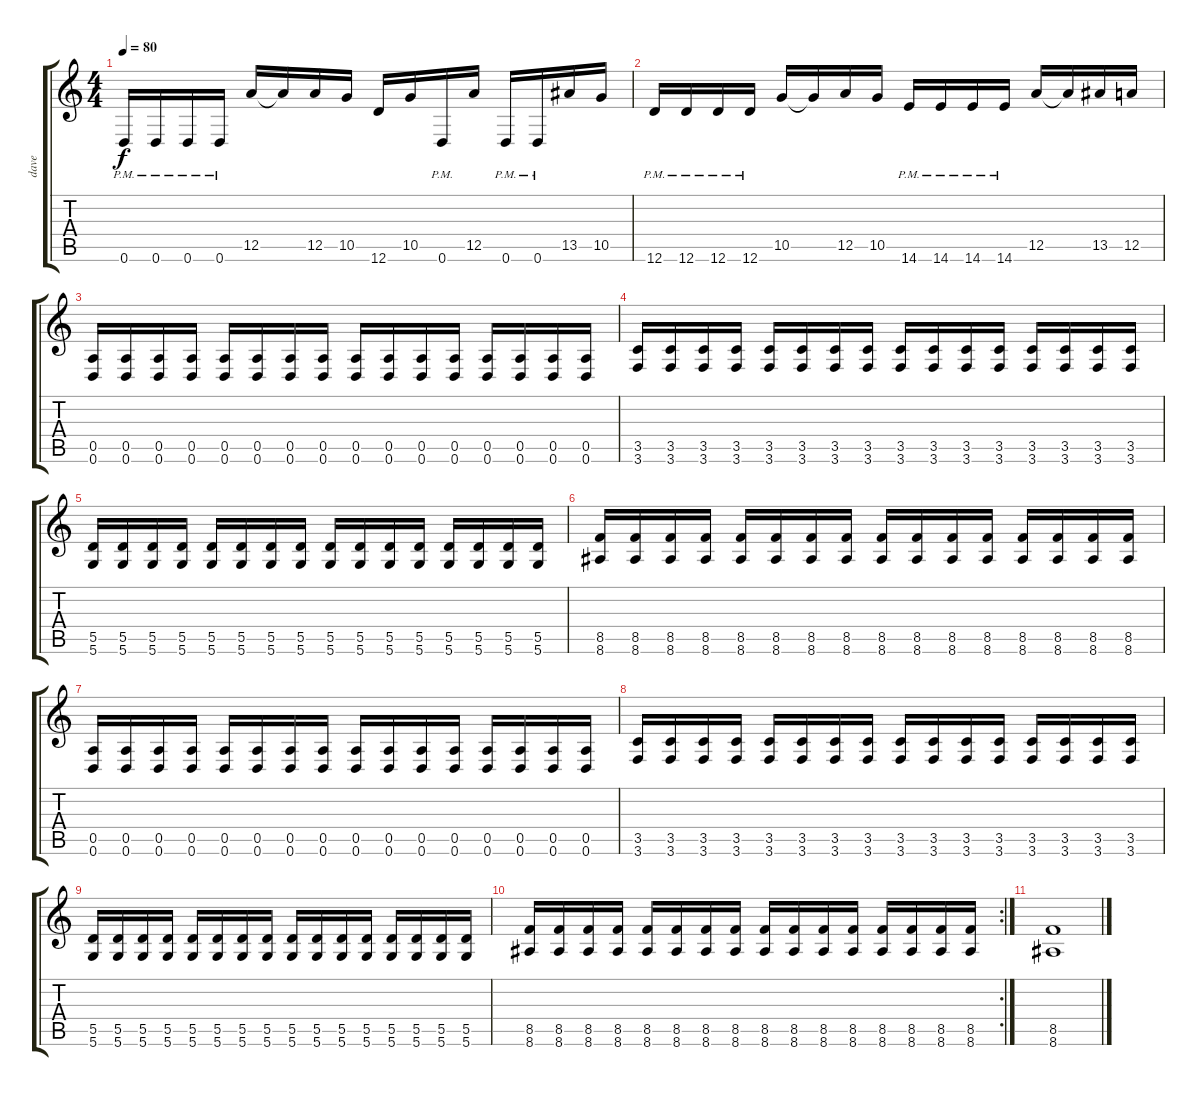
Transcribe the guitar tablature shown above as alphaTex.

\track ("dave" "dave") {instrument distortionguitar}
\staff {score tabs}
\tuning (E4 B3 G3 D3 A2 D2) {hide}
\ts (4 4)
\tempo 80
\clef g2
\ks c
0.6{pm}.16{dy f} 0.6{pm}.16 0.6{pm}.16 0.6{pm}.16 12.5.16 12.5{t}.16 12.5.16 10.5.16 12.6.16 10.5.16 0.6{pm}.16 12.5.16 0.6{pm}.16 0.6{pm}.16 13.5.16 10.5.16 |
12.6{pm}.16 12.6{pm}.16 12.6{pm}.16 12.6{pm}.16 10.5.16 10.5{t}.16 12.5.16 10.5.16 14.6{pm}.16 14.6{pm}.16 14.6{pm}.16 14.6{pm}.16 12.5.16 12.5{t}.16 13.5.16 12.5.16 |
(0.5 0.6).16 (0.5 0.6).16 (0.5 0.6).16 (0.5 0.6).16 (0.5 0.6).16 (0.5 0.6).16 (0.5 0.6).16 (0.5 0.6).16 (0.5 0.6).16 (0.5 0.6).16 (0.5 0.6).16 (0.5 0.6).16 (0.5 0.6).16 (0.5 0.6).16 (0.5 0.6).16 (0.5 0.6).16 |
(3.5 3.6).16 (3.5 3.6).16 (3.5 3.6).16 (3.5 3.6).16 (3.5 3.6).16 (3.5 3.6).16 (3.5 3.6).16 (3.5 3.6).16 (3.5 3.6).16 (3.5 3.6).16 (3.5 3.6).16 (3.5 3.6).16 (3.5 3.6).16 (3.5 3.6).16 (3.5 3.6).16 (3.5 3.6).16 |
(5.5 5.6).16 (5.5 5.6).16 (5.5 5.6).16 (5.5 5.6).16 (5.5 5.6).16 (5.5 5.6).16 (5.5 5.6).16 (5.5 5.6).16 (5.5 5.6).16 (5.5 5.6).16 (5.5 5.6).16 (5.5 5.6).16 (5.5 5.6).16 (5.5 5.6).16 (5.5 5.6).16 (5.5 5.6).16 |
(8.5 8.6).16 (8.5 8.6).16 (8.5 8.6).16 (8.5 8.6).16 (8.5 8.6).16 (8.5 8.6).16 (8.5 8.6).16 (8.5 8.6).16 (8.5 8.6).16 (8.5 8.6).16 (8.5 8.6).16 (8.5 8.6).16 (8.5 8.6).16 (8.5 8.6).16 (8.5 8.6).16 (8.5 8.6).16 |
(0.5 0.6).16 (0.5 0.6).16 (0.5 0.6).16 (0.5 0.6).16 (0.5 0.6).16 (0.5 0.6).16 (0.5 0.6).16 (0.5 0.6).16 (0.5 0.6).16 (0.5 0.6).16 (0.5 0.6).16 (0.5 0.6).16 (0.5 0.6).16 (0.5 0.6).16 (0.5 0.6).16 (0.5 0.6).16 |
(3.5 3.6).16 (3.5 3.6).16 (3.5 3.6).16 (3.5 3.6).16 (3.5 3.6).16 (3.5 3.6).16 (3.5 3.6).16 (3.5 3.6).16 (3.5 3.6).16 (3.5 3.6).16 (3.5 3.6).16 (3.5 3.6).16 (3.5 3.6).16 (3.5 3.6).16 (3.5 3.6).16 (3.5 3.6).16 |
(5.5 5.6).16 (5.5 5.6).16 (5.5 5.6).16 (5.5 5.6).16 (5.5 5.6).16 (5.5 5.6).16 (5.5 5.6).16 (5.5 5.6).16 (5.5 5.6).16 (5.5 5.6).16 (5.5 5.6).16 (5.5 5.6).16 (5.5 5.6).16 (5.5 5.6).16 (5.5 5.6).16 (5.5 5.6).16 |
\rc 2
(8.5 8.6).16 (8.5 8.6).16 (8.5 8.6).16 (8.5 8.6).16 (8.5 8.6).16 (8.5 8.6).16 (8.5 8.6).16 (8.5 8.6).16 (8.5 8.6).16 (8.5 8.6).16 (8.5 8.6).16 (8.5 8.6).16 (8.5 8.6).16 (8.5 8.6).16 (8.5 8.6).16 (8.5 8.6).16 |
(8.5 8.6).1
